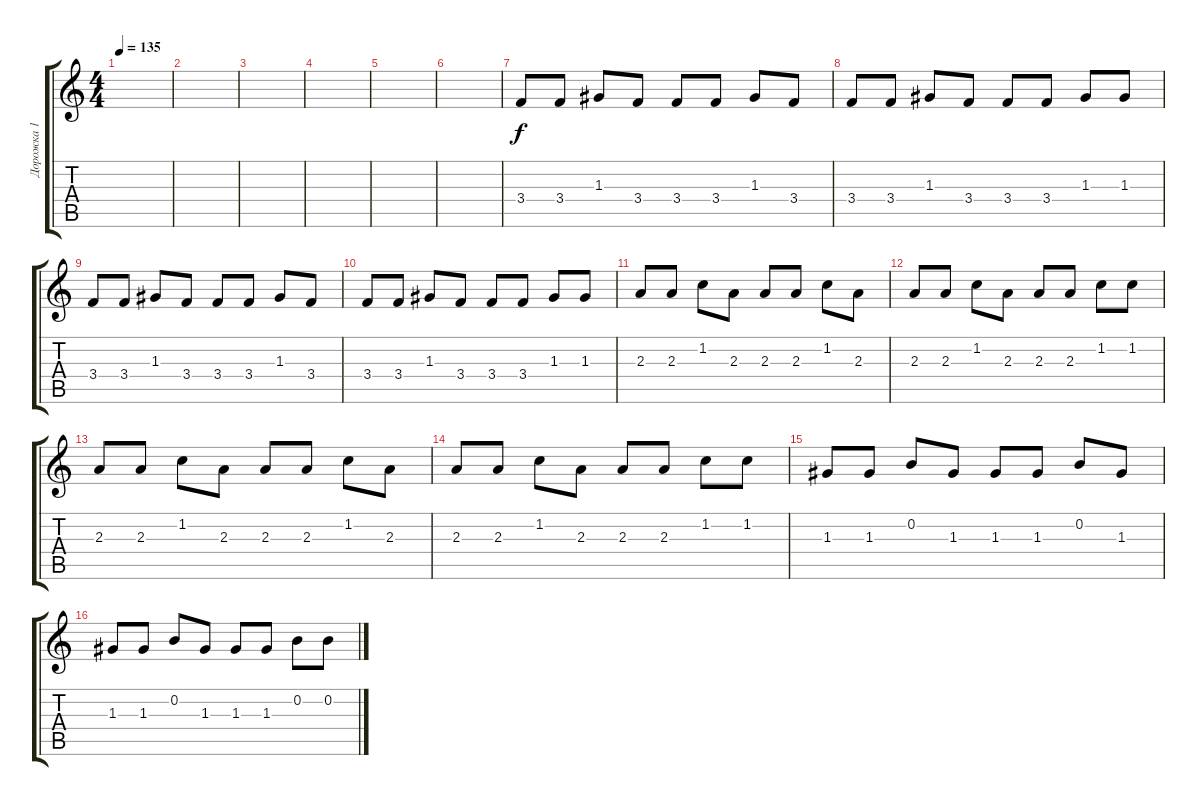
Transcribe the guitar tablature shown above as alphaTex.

\track ("Дорожка 1" "Дорожка 1") {instrument overdrivenguitar}
\staff {score tabs}
\tuning (E4 B3 G3 D3 A2 E2) {hide}
\ts (4 4)
\tempo 135
\clef g2
\ks c
|
|
|
|
|
|
3.4.8 3.4.8 1.3.8 3.4.8 3.4.8 3.4.8 1.3.8 3.4.8 |
3.4.8 3.4.8 1.3.8 3.4.8 3.4.8 3.4.8 1.3.8 1.3.8 |
3.4.8 3.4.8 1.3.8 3.4.8 3.4.8 3.4.8 1.3.8 3.4.8 |
3.4.8 3.4.8 1.3.8 3.4.8 3.4.8 3.4.8 1.3.8 1.3.8 |
2.3.8 2.3.8 1.2.8 2.3.8 2.3.8 2.3.8 1.2.8 2.3.8 |
2.3.8 2.3.8 1.2.8 2.3.8 2.3.8 2.3.8 1.2.8 1.2.8 |
2.3.8 2.3.8 1.2.8 2.3.8 2.3.8 2.3.8 1.2.8 2.3.8 |
2.3.8 2.3.8 1.2.8 2.3.8 2.3.8 2.3.8 1.2.8 1.2.8 |
1.3.8 1.3.8 0.2.8 1.3.8 1.3.8 1.3.8 0.2.8 1.3.8 |
1.3.8 1.3.8 0.2.8 1.3.8 1.3.8 1.3.8 0.2.8 0.2.8
